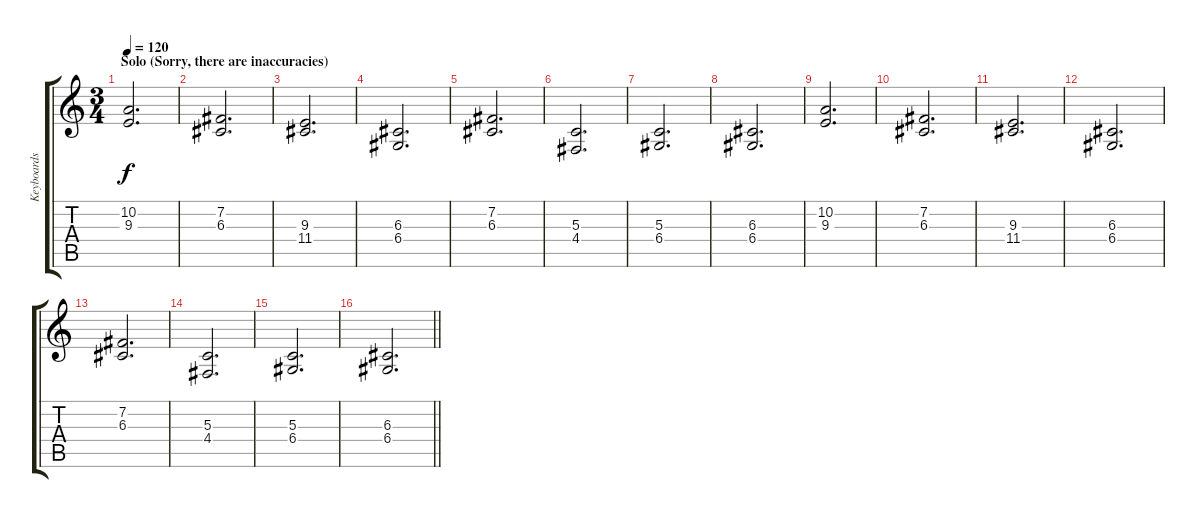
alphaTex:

\track ("Keyboards" "Keyboards") {instrument stringensemble2}
\staff {score tabs}
\tuning (E4 B3 G3 D3 A2 E2) {hide}
\ts (3 4)
\section ("" "Solo (Sorry, there are inaccuracies)")
\tempo 120
\clef g2
\ks c
(10.2 9.3).2{d dy f volume 9 instrument stringensemble2} |
(7.2 6.3).2{d} |
(9.3 11.4).2{d} |
(6.3 6.4).2{d} |
(7.2 6.3).2{d} |
(5.3 4.4).2{d} |
(5.3 6.4).2{d} |
(6.3 6.4).2{d} |
(10.2 9.3).2{d instrument stringensemble2} |
(7.2 6.3).2{d} |
(9.3 11.4).2{d} |
(6.3 6.4).2{d} |
(7.2 6.3).2{d} |
(5.3 4.4).2{d} |
(5.3 6.4).2{d} |
\barLineRight lightlight
(6.3 6.4).2{d}
